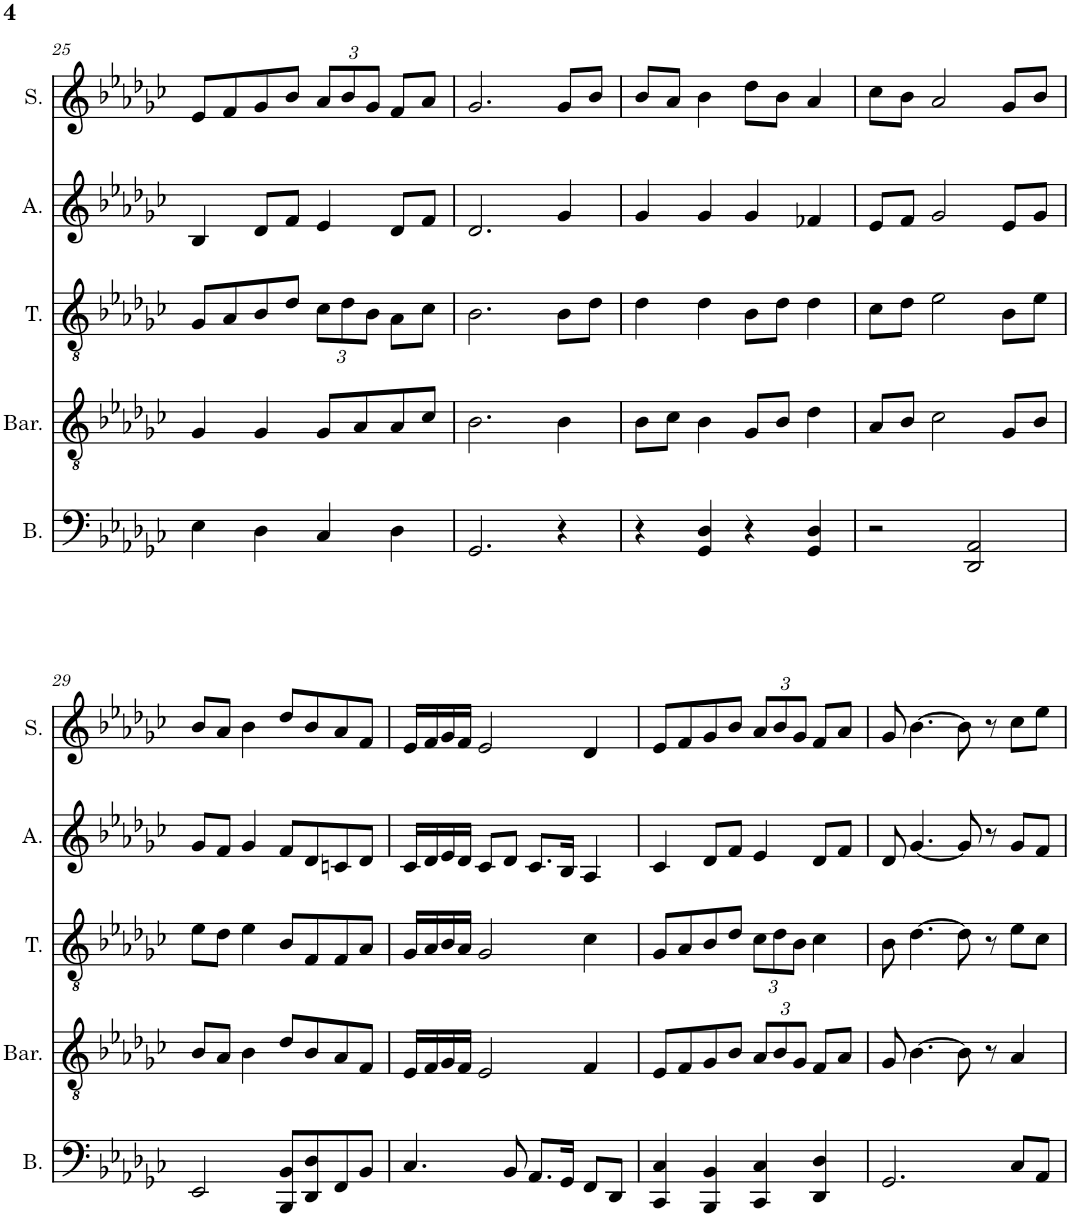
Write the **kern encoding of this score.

**kern	**kern	**kern	**kern	**kern
*part5	*part4	*part3	*part2	*part1
*staff5	*staff4	*staff3	*staff2	*staff1
*I"Bass	*I"Baritone	*I"Tenor	*I"Alto	*I"Soprano
*I'B.	*I'Bar.	*I'T.	*I'A.	*I'S.
!!LO:PB:g=z
*clefF4	*clefGv2	*clefGv2	*clefG2	*clefG2
*k[b-e-a-d-g-c-]	*k[b-e-a-d-g-c-]	*k[b-e-a-d-g-c-]	*k[b-e-a-d-g-c-]	*k[b-e-a-d-g-c-]
*M4/4	*M4/4	*M4/4	*M4/4	*M4/4
=25	=25	=25	=25	=25
4E-\	4G-/	8G-/L	4B-/	8e-/L
.	.	8A-/	.	8f/
4D-\	4G-/	8B-/	8d-/L	8g-/
.	.	8d-/J	8f/J	8b-/J
*	*	*Xbrackettup	*	*Xbrackettup
4C-/	8G-/L	12c-\L	4e-/	12a-/L
.	.	12d-\	.	12b-/
.	8A-/	.	.	.
.	.	12B-\J	.	12g-/J
4D-\	8A-/	8A-\L	8d-/L	8f/L
.	8c-/J	8c-\J	8f/J	8a-/J
=26	=26	=26	=26	=26
2.GG-/	2.B-\	2.B-\	2.d-/	2.g-/
4r	4B-\	8B-\L	4g-/	8g-/L
.	.	8d-\J	.	8b-/J
=27	=27	=27	=27	=27
4r	8B-\L	4d-\	4g-/	8b-/L
.	8c-\J	.	.	8a-/J
4GG-/ 4D-/	4B-\	4d-\	4g-/	4b-\
4r	8G-/L	8B-\L	4g-/	8dd-\L
.	8B-/J	8d-\J	.	8b-\J
4GG-/ 4D-/	4d-\	4d-\	4f-X/	4a-/
=28	=28	=28	=28	=28
2r	8A-/L	8c-\L	8e-/L	8cc-\L
.	8B-/J	8d-\J	8f/J	8b-\J
.	2c-\	2e-\	2g-/	2a-/
2DD-/ 2AA-/	.	.	.	.
.	8G-/L	8B-\L	8e-/L	8g-/L
.	8B-/J	8e-\J	8g-/J	8b-/J
!!LO:LB:g=z
=29	=29	=29	=29	=29
2EE-/	8B-/L	8e-\L	8g-/L	8b-/L
.	8A-/J	8d-\J	8f/J	8a-/J
.	4B-\	4e-\	4g-/	4b-\
8BBB-/ 8BB-/L	8d-/L	8B-/L	8f/L	8dd-/L
8DD-/ 8D-/	8B-/	8F/	8d-/	8b-/
8FF/	8A-/	8F/	8cn/	8a-/
8BB-/J	8F/J	8A-/J	8d-/J	8f/J
=30	=30	=30	=30	=30
4.C-/	16E-/LL	16G-/LL	16c-/LL	16e-/LL
.	16F/	16A-/	16d-/	16f/
.	16G-/	16B-/	16e-/	16g-/
.	16F/JJ	16A-/JJ	16d-/JJ	16f/JJ
.	2E-/	2G-/	8c-/L	2e-/
8BB-/	.	.	8d-/J	.
8.AA-/L	.	.	8.c-/L	.
16GG-/Jk	.	.	16B-/Jk	.
8FF/L	4F/	4c-\	4A-/	4d-/
8DD-/J	.	.	.	.
=31	=31	=31	=31	=31
4CC-/ 4C-/	8E-/L	8G-/L	4c-/	8e-/L
.	8F/	8A-/	.	8f/
4BBB-/ 4BB-/	8G-/	8B-/	8d-/L	8g-/
.	8B-/J	8d-/J	8f/J	8b-/J
*	*Xbrackettup	*	*	*
4CC-/ 4C-/	12A-/L	12c-\L	4e-/	12a-/L
.	12B-/	12d-\	.	12b-/
.	12G-/J	12B-\J	.	12g-/J
4DD-/ 4D-/	8F/L	4c-\	8d-/L	8f/L
.	8A-/J	.	8f/J	8a-/J
=32	=32	=32	=32	=32
2.GG-/	8G-/	8B-\	8d-/	8g-/
.	[4.B-\	[4.d-\	[4.g-/	[4.b-\
.	8B-\]	8d-\]	8g-/]	8b-\]
.	8r	8r	8r	8r
8C-/L	4A-/	8e-\L	8g-/L	8cc-\L
8AA-/J	.	8c-\J	8f/J	8ee-\J
=	=	=	=	=
*-	*-	*-	*-	*-
